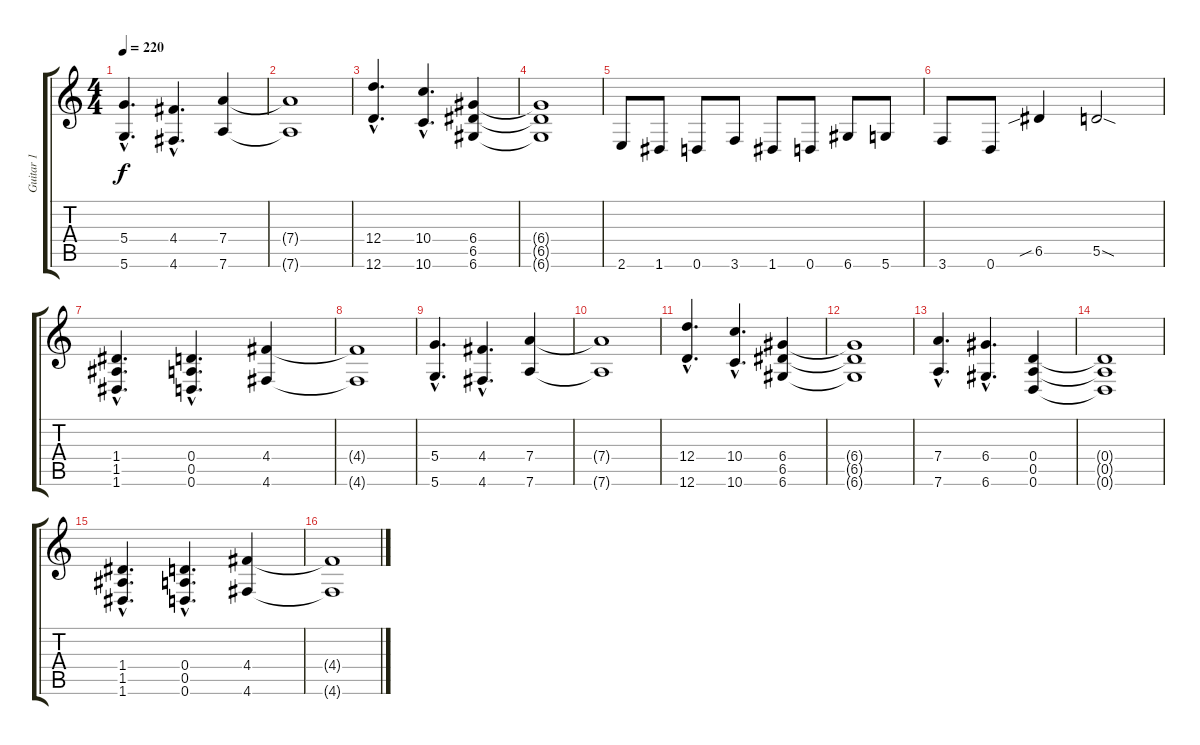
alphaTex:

\track ("Guitar 1" "Guitar 1") {instrument distortionguitar}
\staff {score tabs}
\tuning (E4 B3 G3 D3 A2 D2) {hide}
\ts (4 4)
\tempo 220
\clef g2
\ks c
(5.4{hac} 5.6{hac}).4{d dy f} (4.4{hac} 4.6{hac}).4{d} (7.4 7.6).4 |
(7.4{t} 7.6{t}).1 |
(12.4{hac} 12.6{hac}).4{d} (10.4{hac} 10.6{hac}).4{d} (6.4 6.5 6.6).4 |
(6.4{t} 6.5{t} 6.6{t}).1 |
2.6.8 1.6.8 0.6.8 3.6.8 1.6.8 0.6.8 6.6.8 5.6.8 |
3.6.8 0.6.8 6.5{sib}.4 5.5{sod}.2 |
(1.4{hac} 1.5{hac} 1.6{hac}).4{d} (0.4{hac} 0.5{hac} 0.6{hac}).4{d} (4.4 4.6).4 |
(4.4{t} 4.6{t}).1 |
(5.4{hac} 5.6{hac}).4{d} (4.4{hac} 4.6{hac}).4{d} (7.4 7.6).4 |
(7.4{t} 7.6{t}).1 |
(12.4{hac} 12.6{hac}).4{d} (10.4{hac} 10.6{hac}).4{d} (6.4 6.5 6.6).4 |
(6.4{t} 6.5{t} 6.6{t}).1 |
(7.4{hac} 7.6{hac}).4{d} (6.4{hac} 6.6{hac}).4{d} (0.4 0.5 0.6).4 |
(0.4{t} 0.5{t} 0.6{t}).1 |
(1.4{hac} 1.5{hac} 1.6{hac}).4{d} (0.4{hac} 0.5{hac} 0.6{hac}).4{d} (4.4 4.6).4 |
(4.4{t} 4.6{t}).1
